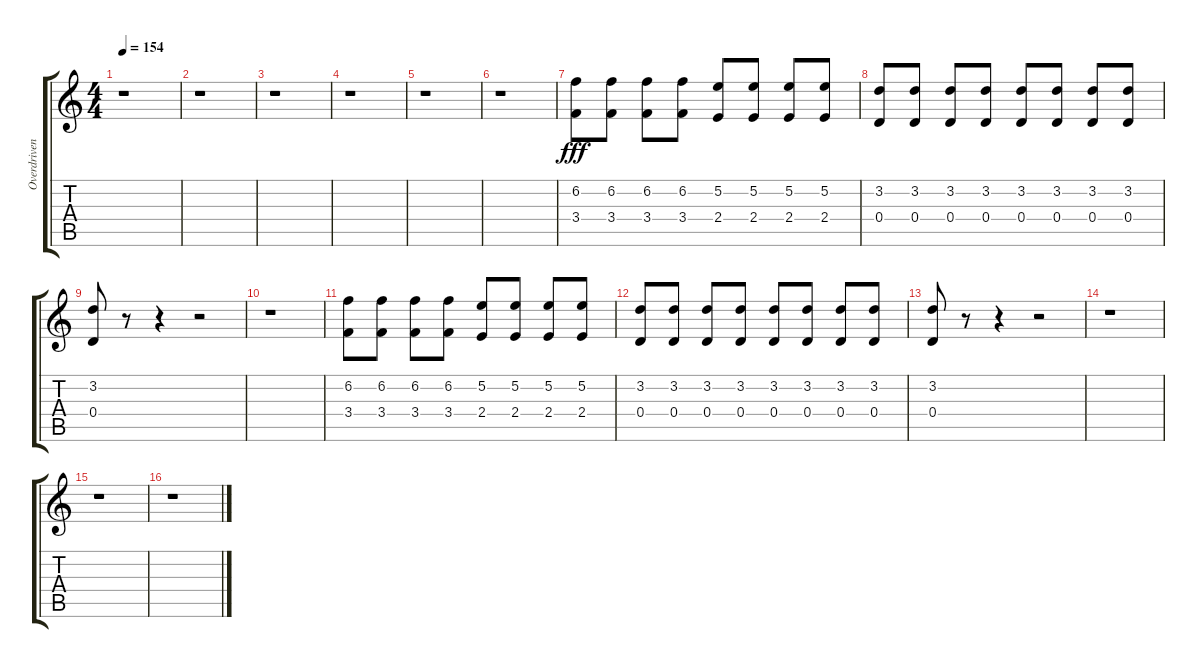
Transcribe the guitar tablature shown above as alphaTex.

\track ("Overdriven Guitar 2" "Overdriven") {instrument overdrivenguitar}
\staff {score tabs}
\tuning (E4 B3 G3 D3 A2 E2) {hide}
\ts (4 4)
\tempo 154
\clef g2
\ks c
r.1{dy fff} |
r.1 |
r.1 |
r.1 |
r.1 |
r.1 |
(6.2 3.4).8 (6.2 3.4).8 (6.2 3.4).8 (6.2 3.4).8 (5.2 2.4).8 (5.2 2.4).8 (5.2 2.4).8 (5.2 2.4).8 |
(3.2 0.4).8 (3.2 0.4).8 (3.2 0.4).8 (3.2 0.4).8 (3.2 0.4).8 (3.2 0.4).8 (3.2 0.4).8 (3.2 0.4).8 |
(3.2 0.4).8 r.8 r.4 r.2 |
r.1 |
(6.2 3.4).8 (6.2 3.4).8 (6.2 3.4).8 (6.2 3.4).8 (5.2 2.4).8 (5.2 2.4).8 (5.2 2.4).8 (5.2 2.4).8 |
(3.2 0.4).8 (3.2 0.4).8 (3.2 0.4).8 (3.2 0.4).8 (3.2 0.4).8 (3.2 0.4).8 (3.2 0.4).8 (3.2 0.4).8 |
(3.2 0.4).8 r.8 r.4 r.2 |
r.1 |
r.1 |
r.1
